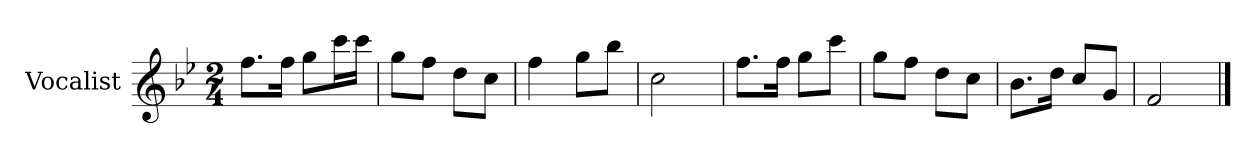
**kern
*part1
*staff1
*I"Vocalist
*k[b-e-]
*B-:
*M2/4
=
8.ffL
16ffJk
8ggL
16cccL
16cccJJ
=1
8ggL
8ffJ
8ddL
8ccJ
=2
4ff
8ggL
8bb-J
=3
2cc
=4
8.ffL
16ffJk
8ggL
8cccJ
=5
8ggL
8ffJ
8ddL
8ccJ
=6
8.b-L
16ddJk
8ccL
8gJ
=7
2f
==
*-
